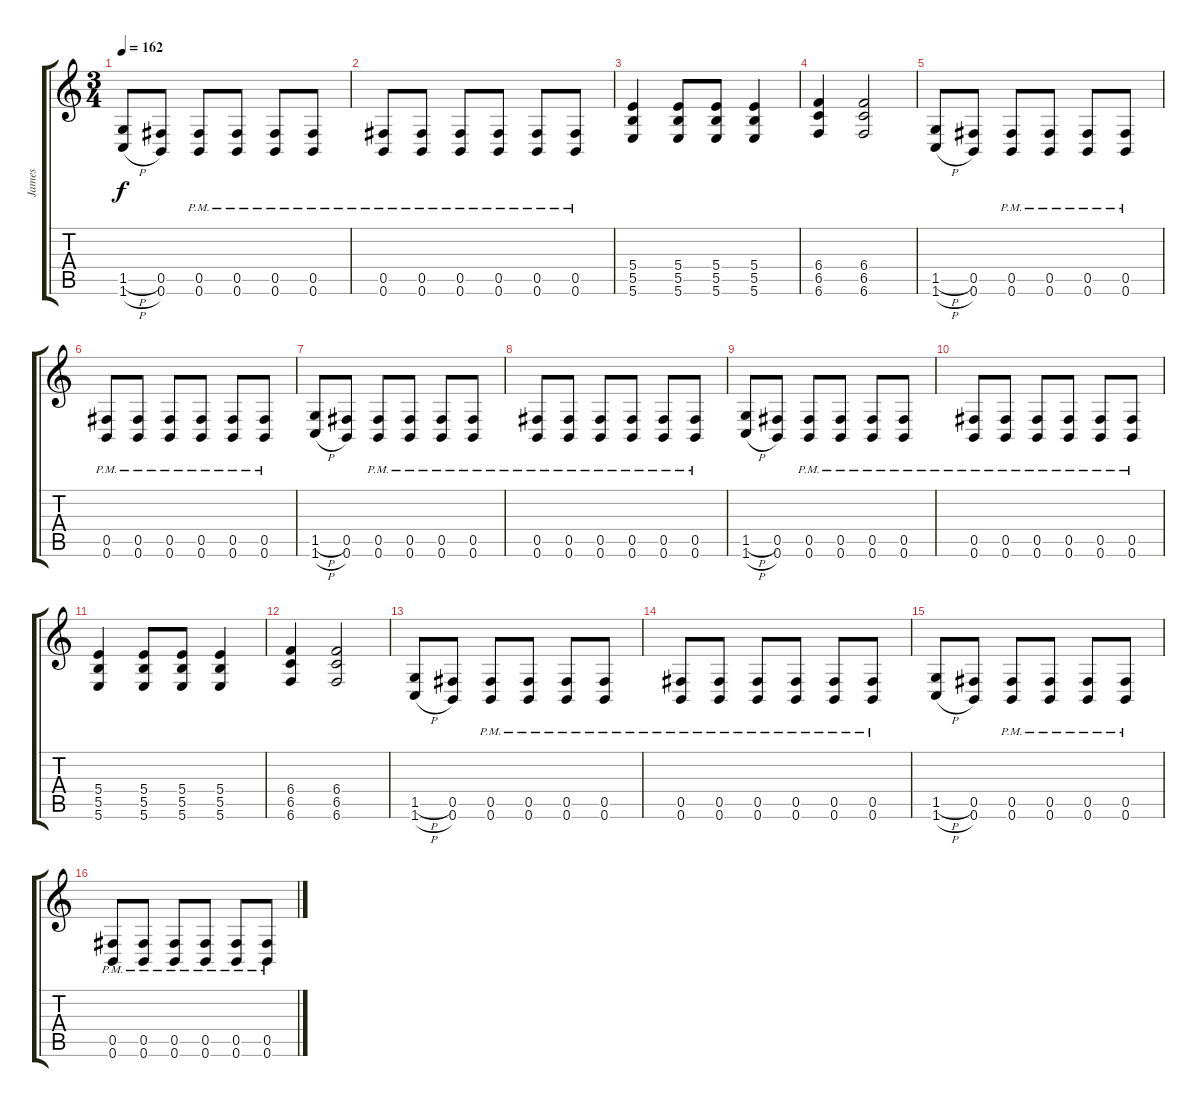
\track ("James" "James") {instrument distortionguitar}
\staff {score tabs}
\tuning (Db4 Ab3 E3 B2 Gb2 B1) {hide}
\ts (3 4)
\tempo 162
\clef g2
\ks c
(1.5{h} 1.6{h}).8{dy f} (0.5 0.6).8 (0.5{pm} 0.6).8 (0.5{pm} 0.6).8 (0.5{pm} 0.6).8 (0.5{pm} 0.6).8 |
(0.5{pm} 0.6).8 (0.5{pm} 0.6).8 (0.5{pm} 0.6).8 (0.5{pm} 0.6).8 (0.5{pm} 0.6).8 (0.5{pm} 0.6).8 |
(5.4 5.5 5.6).4 (5.4 5.5 5.6).8 (5.4 5.5 5.6).8 (5.4 5.5 5.6).4 |
(6.4 6.5 6.6).4 (6.4 6.5 6.6).2 |
(1.5{h} 1.6{h}).8 (0.5 0.6).8 (0.5{pm} 0.6).8 (0.5{pm} 0.6).8 (0.5{pm} 0.6).8 (0.5{pm} 0.6).8 |
(0.5{pm} 0.6).8 (0.5{pm} 0.6).8 (0.5{pm} 0.6).8 (0.5{pm} 0.6).8 (0.5{pm} 0.6).8 (0.5{pm} 0.6).8 |
(1.5{h} 1.6{h}).8 (0.5 0.6).8 (0.5{pm} 0.6).8 (0.5{pm} 0.6).8 (0.5{pm} 0.6).8 (0.5{pm} 0.6).8 |
(0.5{pm} 0.6).8 (0.5{pm} 0.6).8 (0.5{pm} 0.6).8 (0.5{pm} 0.6).8 (0.5{pm} 0.6).8 (0.5{pm} 0.6).8 |
(1.5{h} 1.6{h}).8 (0.5 0.6).8 (0.5{pm} 0.6).8 (0.5{pm} 0.6).8 (0.5{pm} 0.6).8 (0.5{pm} 0.6).8 |
(0.5{pm} 0.6).8 (0.5{pm} 0.6).8 (0.5{pm} 0.6).8 (0.5{pm} 0.6).8 (0.5{pm} 0.6).8 (0.5{pm} 0.6).8 |
(5.4 5.5 5.6).4 (5.4 5.5 5.6).8 (5.4 5.5 5.6).8 (5.4 5.5 5.6).4 |
(6.4 6.5 6.6).4 (6.4 6.5 6.6).2 |
(1.5{h} 1.6{h}).8 (0.5 0.6).8 (0.5{pm} 0.6).8 (0.5{pm} 0.6).8 (0.5{pm} 0.6).8 (0.5{pm} 0.6).8 |
(0.5{pm} 0.6).8 (0.5{pm} 0.6).8 (0.5{pm} 0.6).8 (0.5{pm} 0.6).8 (0.5{pm} 0.6).8 (0.5{pm} 0.6).8 |
(1.5{h} 1.6{h}).8 (0.5 0.6).8 (0.5{pm} 0.6).8 (0.5{pm} 0.6).8 (0.5{pm} 0.6).8 (0.5{pm} 0.6).8 |
(0.5{pm} 0.6).8 (0.5{pm} 0.6).8 (0.5{pm} 0.6).8 (0.5{pm} 0.6).8 (0.5{pm} 0.6).8 (0.5{pm} 0.6).8
